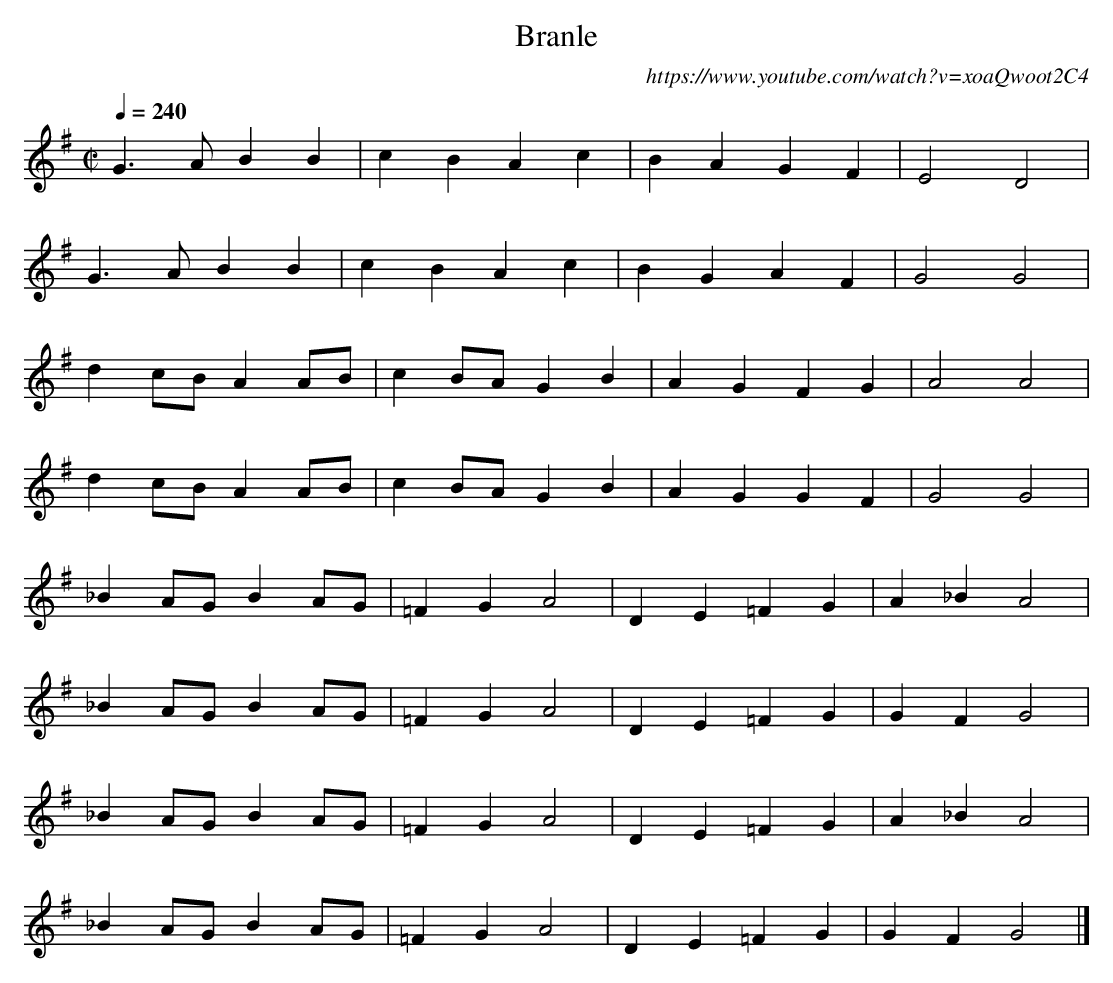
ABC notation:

X:1
T: Branle
C: https://www.youtube.com/watch?v=xoaQwoot2C4
M: C|
L: 1/4
K: G
Q: 240
G>A BB | cB Ac | BA GF | E2 D2 |
G>A BB | cB Ac | BG AF | G2 G2 |
dc/B/ AA/B/ | cB/A/ GB | AG FG | A2 A2 |
dc/B/ AA/B/ | cB/A/ GB | AG GF | G2 G2 |
_BA/G/ BA/G/ | =FG A2 | DE =FG | A_B A2 |
_BA/G/ BA/G/ | =FG A2 | DE =FG | GF G2 |
_BA/G/ BA/G/ | =FG A2 | DE =FG | A_B A2 |
_BA/G/ BA/G/ | =FG A2 | DE =FG | GF G2 |]
